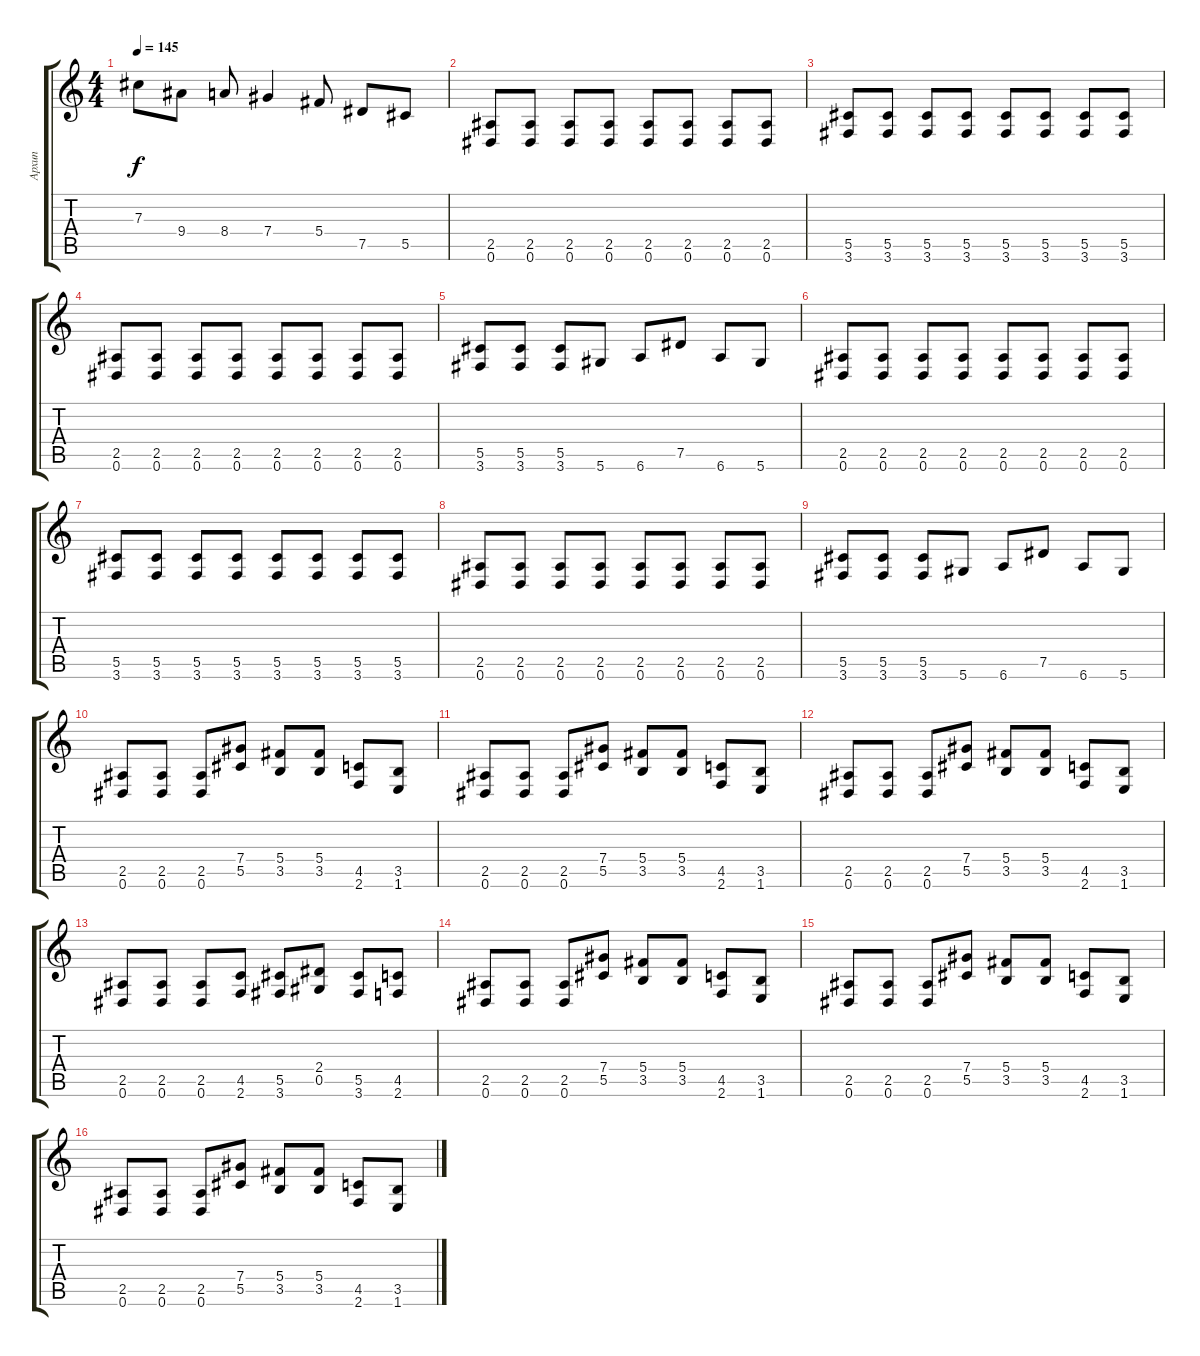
\track ("Архип" "Архип") {instrument distortionguitar}
\staff {score tabs}
\tuning (Eb4 Bb3 Gb3 Db3 Ab2 Eb2) {hide}
\ts (4 4)
\tempo 145
\clef g2
\ks c
7.3.8{dy f} 9.4.8 8.4.8 7.4.4 5.4.8 7.5.8 5.5.8 |
(2.5 0.6).8 (2.5 0.6).8 (2.5 0.6).8 (2.5 0.6).8 (2.5 0.6).8 (2.5 0.6).8 (2.5 0.6).8 (2.5 0.6).8 |
(5.5 3.6).8 (5.5 3.6).8 (5.5 3.6).8 (5.5 3.6).8 (5.5 3.6).8 (5.5 3.6).8 (5.5 3.6).8 (5.5 3.6).8 |
(2.5 0.6).8 (2.5 0.6).8 (2.5 0.6).8 (2.5 0.6).8 (2.5 0.6).8 (2.5 0.6).8 (2.5 0.6).8 (2.5 0.6).8 |
(5.5 3.6).8 (5.5 3.6).8 (5.5 3.6).8 5.6.8 6.6.8 7.5.8 6.6.8 5.6.8 |
(2.5 0.6).8 (2.5 0.6).8 (2.5 0.6).8 (2.5 0.6).8 (2.5 0.6).8 (2.5 0.6).8 (2.5 0.6).8 (2.5 0.6).8 |
(5.5 3.6).8 (5.5 3.6).8 (5.5 3.6).8 (5.5 3.6).8 (5.5 3.6).8 (5.5 3.6).8 (5.5 3.6).8 (5.5 3.6).8 |
(2.5 0.6).8 (2.5 0.6).8 (2.5 0.6).8 (2.5 0.6).8 (2.5 0.6).8 (2.5 0.6).8 (2.5 0.6).8 (2.5 0.6).8 |
(5.5 3.6).8 (5.5 3.6).8 (5.5 3.6).8 5.6.8 6.6.8 7.5.8 6.6.8 5.6.8 |
(2.5 0.6).8 (2.5 0.6).8 (2.5 0.6).8 (7.4 5.5).8 (5.4 3.5).8 (5.4 3.5).8 (4.5 2.6).8 (3.5 1.6).8 |
(2.5 0.6).8 (2.5 0.6).8 (2.5 0.6).8 (7.4 5.5).8 (5.4 3.5).8 (5.4 3.5).8 (4.5 2.6).8 (3.5 1.6).8 |
(2.5 0.6).8 (2.5 0.6).8 (2.5 0.6).8 (7.4 5.5).8 (5.4 3.5).8 (5.4 3.5).8 (4.5 2.6).8 (3.5 1.6).8 |
(2.5 0.6).8 (2.5 0.6).8 (2.5 0.6).8 (4.5 2.6).8 (5.5 3.6).8 (2.4 0.5).8 (5.5 3.6).8 (4.5 2.6).8 |
(2.5 0.6).8 (2.5 0.6).8 (2.5 0.6).8 (7.4 5.5).8 (5.4 3.5).8 (5.4 3.5).8 (4.5 2.6).8 (3.5 1.6).8 |
(2.5 0.6).8 (2.5 0.6).8 (2.5 0.6).8 (7.4 5.5).8 (5.4 3.5).8 (5.4 3.5).8 (4.5 2.6).8 (3.5 1.6).8 |
(2.5 0.6).8 (2.5 0.6).8 (2.5 0.6).8 (7.4 5.5).8 (5.4 3.5).8 (5.4 3.5).8 (4.5 2.6).8 (3.5 1.6).8
